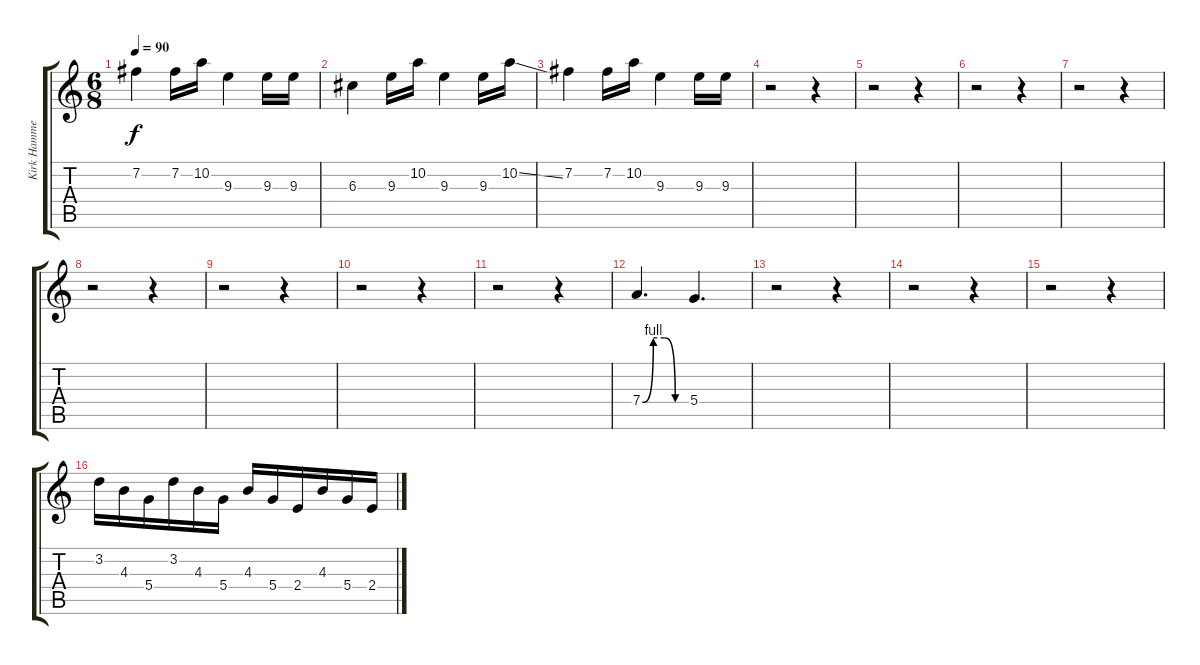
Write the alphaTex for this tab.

\track ("Kirk Hammett 2" "Kirk Hamme") {instrument distortionguitar}
\staff {score tabs}
\tuning (E4 B3 G3 D3 A2 E2) {hide}
\ts (6 8)
\tempo 90
\clef g2
\ks c
7.2.4{dy f} 7.2.16 10.2.16 9.3.4 9.3.16 9.3.16 |
6.3.4 9.3.16 10.2.16 9.3.4 9.3.16 10.2{ss}.16 |
7.2.4 7.2.16 10.2.16 9.3.4 9.3.16 9.3.16 |
r.2 r.4 |
r.2 r.4 |
r.2 r.4 |
r.2 r.4 |
r.2 r.4 |
r.2 r.4 |
r.2 r.4 |
r.2 r.4 |
7.4{be (custom 0 0 15 4 30 4 45 0 60 0)}.4{d} 5.4.4{d} |
r.2 r.4 |
r.2 r.4 |
r.2 r.4 |
3.2.16 4.3.16 5.4.16 3.2.16 4.3.16 5.4.16 4.3.16 5.4.16 2.4.16 4.3.16 5.4.16 2.4.16
